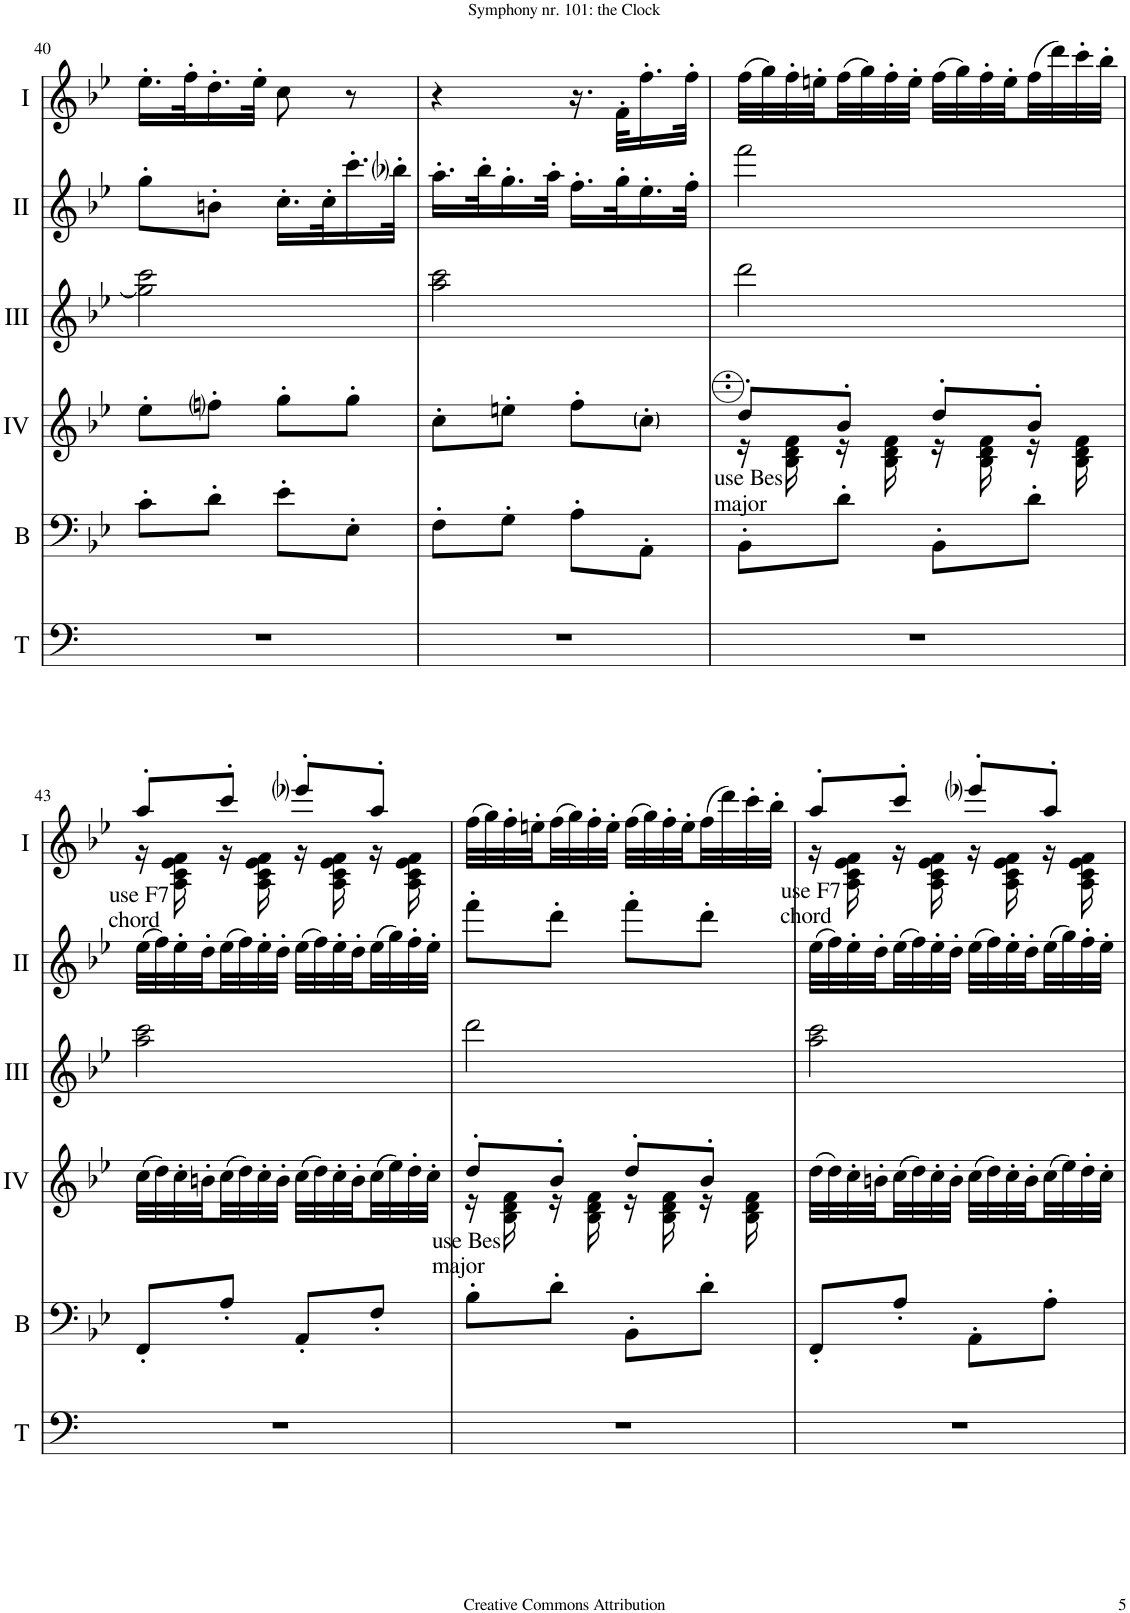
**kern	**kern	**kern	**kern	**kern	**kern
*part6	*part5	*part4	*part3	*part2	*part1
*staff6	*staff5	*staff4	*staff3	*staff2	*staff1
*I"Timpani (D, G)	*I"Bass	*I"Acc. 4	*I"Acc. 3	*I"Acc. 2	*I"Acc. 1
*I'T	*I'B	*	*	*	*
!!LO:PB:g=z
*clefF4	*clefF4	*clefG2	*clefG2	*clefG2	*clefG2
*	*Trd7c12	*Trd7c12	*Trd7c12	*	*
*k[]	*k[b-e-]	*k[b-e-]	*k[b-e-]	*k[b-e-]	*k[b-e-]
*M2/4	*M2/4	*M2/4	*M2/4	*M2/4	*M2/4
=40	=40	=40	=40	=40	=40
2r	8c'\L	8ee-'\L	2gg\] 2ccc\	8gg'\L	16.ee-'\LL
.	.	.	.	.	32ff'\K
.	8d'\J	8ffni'\J	.	8bn'\J	16.dd'\
.	.	.	.	.	32ee-'\JJk
.	8e-'\L	8gg'\L	.	16.cc'\LL	8cc\
.	.	.	.	32cc'\K	.
.	8E-'\J	8gg'\J	.	16.ccc'\	8r
.	.	.	.	32bb-i'\JJk	.
=41	=41	=41	=41	=41	=41
2r	8F'\L	8cc'\L	2aa\ 2ccc\	16.aa'\LL	4r
.	.	.	.	32bb-'\K	.
.	8G'\J	8een'\J	.	16.gg'\	.
.	.	.	.	32aa'\JJk	.
.	8A'\L	8ff'\L	.	16.ff'\LL	16.r
.	.	.	.	32gg'\K	32f'\KLL
.	8AA'\J	8cc'\J	.	16.ee-'\	16.ff'\
.	.	.	.	32ff'\JJk	32ff'\JJk
=42	=42	=42	=42	=42	=42
*	*	*^	*	*	*
2r	8BB-'\L	8ddd'/L	16r	2ddd\	2fff\	(32ff\LLL
.	.	.	.	.	.	32gg\)
!	!	!	!LO:TX:b:t=use Bes	!	!	!
!	!	!	!LO:TX:b:t=major	!	!	!
.	.	.	16b-\ 16dd\ 16ff\	.	.	32ff'\
.	.	.	.	.	.	32een'\
.	8d'\J	8bb-'/J	16r	.	.	(32ff\
.	.	.	.	.	.	32gg\)
.	.	.	16b-\ 16dd\ 16ff\	.	.	32ff'\
.	.	.	.	.	.	32ee'\JJJ
.	8BB-'\L	8ddd'/L	16r	.	.	(32ff\LLL
.	.	.	.	.	.	32gg\)
.	.	.	16b-\ 16dd\ 16ff\	.	.	32ff'\
.	.	.	.	.	.	32ee'\
.	8d'\J	8bb-'/J	16r	.	.	(32ff\
.	.	.	.	.	.	32ddd\)
.	.	.	16b-\ 16dd\ 16ff\	.	.	32ccc'\
.	.	.	.	.	.	32bb-'\JJJ
*	*	*v	*v	*	*	*
!!LO:LB:g=z
=43	=43	=43	=43	=43	=43
*	*	*	*	*	*^
2r	8FF'/L	(32ccc\LLL	2aa\ 2ccc\	(32ee-\LLL	8aa'/L	16r
.	.	32ddd\)	.	32ff\)	.	.
!	!	!	!	!	!	!LO:TX:b:t=use F7
!	!	!	!	!	!	!LO:TX:b:t=chord
.	.	32ccc'\	.	32ee-'\	.	16A\ 16c\ 16e-\ 16f\
.	.	32bbn'\	.	32dd'\	.	.
.	8A'/J	(32ccc\	.	(32ee-\	8ccc'/J	16r
.	.	32ddd\)	.	32ff\)	.	.
.	.	32ccc'\	.	32ee-'\	.	16A\ 16c\ 16e-\ 16f\
.	.	32bb'\JJJ	.	32dd'\JJJ	.	.
.	8AA'/L	(32ccc\LLL	.	(32ee-\LLL	8eee-i'/L	16r
.	.	32ddd\)	.	32ff\)	.	.
.	.	32ccc'\	.	32ee-'\	.	16A\ 16c\ 16e-\ 16f\
.	.	32bb'\	.	32dd'\	.	.
.	8F'/J	(32ccc\	.	(32ee-\	8aa'/J	16r
.	.	32eee-\)	.	32gg\)	.	.
.	.	32ddd'\	.	32ff'\	.	16A\ 16c\ 16e-\ 16f\
.	.	32ccc'\JJJ	.	32ee-'\JJJ	.	.
*	*	*	*	*	*v	*v
=44	=44	=44	=44	=44	=44
*	*	*^	*	*	*
2r	8B-'\L	8ddd'/L	16r	2ddd\	8fff'\L	(32ff\LLL
.	.	.	.	.	.	32gg\)
!	!	!	!LO:TX:b:t=use Bes	!	!	!
!	!	!	!LO:TX:b:t=major	!	!	!
.	.	.	16b-\ 16dd\ 16ff\	.	.	32ff'\
.	.	.	.	.	.	32een'\
.	8d'\J	8bb-'/J	16r	.	8ddd'\J	(32ff\
.	.	.	.	.	.	32gg\)
.	.	.	16b-\ 16dd\ 16ff\	.	.	32ff'\
.	.	.	.	.	.	32ee'\JJJ
.	8BB-'\L	8ddd'/L	16r	.	8fff'\L	(32ff\LLL
.	.	.	.	.	.	32gg\)
.	.	.	16b-\ 16dd\ 16ff\	.	.	32ff'\
.	.	.	.	.	.	32ee'\
.	8d'\J	8bb-'/J	16r	.	8ddd'\J	(32ff\
.	.	.	.	.	.	32ddd\)
.	.	.	16b-\ 16dd\ 16ff\	.	.	32ccc'\
.	.	.	.	.	.	32bb-'\JJJ
*	*	*v	*v	*	*	*
=45	=45	=45	=45	=45	=45
*	*	*	*	*	*^
2r	8FF'/L	(32ddd\LLL	2aa\ 2ccc\	(32ee-\LLL	8aa'/L	16r
.	.	32ddd\)	.	32ff\)	.	.
!	!	!	!	!	!	!LO:TX:b:t=use F7
!	!	!	!	!	!	!LO:TX:b:t=chord
.	.	32ccc'\	.	32ee-'\	.	16A\ 16c\ 16e-\ 16f\
.	.	32bbn'\	.	32dd'\	.	.
.	8A'/J	(32ccc\	.	(32ee-\	8ccc'/J	16r
.	.	32ddd\)	.	32ff\)	.	.
.	.	32ccc'\	.	32ee-'\	.	16A\ 16c\ 16e-\ 16f\
.	.	32bb'\JJJ	.	32dd'\JJJ	.	.
.	8AA'\L	(32ccc\LLL	.	(32ee-\LLL	8eee-i'/L	16r
.	.	32ddd\)	.	32ff\)	.	.
.	.	32ccc'\	.	32ee-'\	.	16A\ 16c\ 16e-\ 16f\
.	.	32bb'\	.	32dd'\	.	.
.	8A'\J	(32ccc\	.	(32ee-\	8aa'/J	16r
.	.	32eee-\)	.	32gg\)	.	.
.	.	32ddd'\	.	32ff'\	.	16A\ 16c\ 16e-\ 16f\
.	.	32ccc'\JJJ	.	32ee-'\JJJ	.	.
*	*	*	*	*	*v	*v
=	=	=	=	=	=
*-	*-	*-	*-	*-	*-
